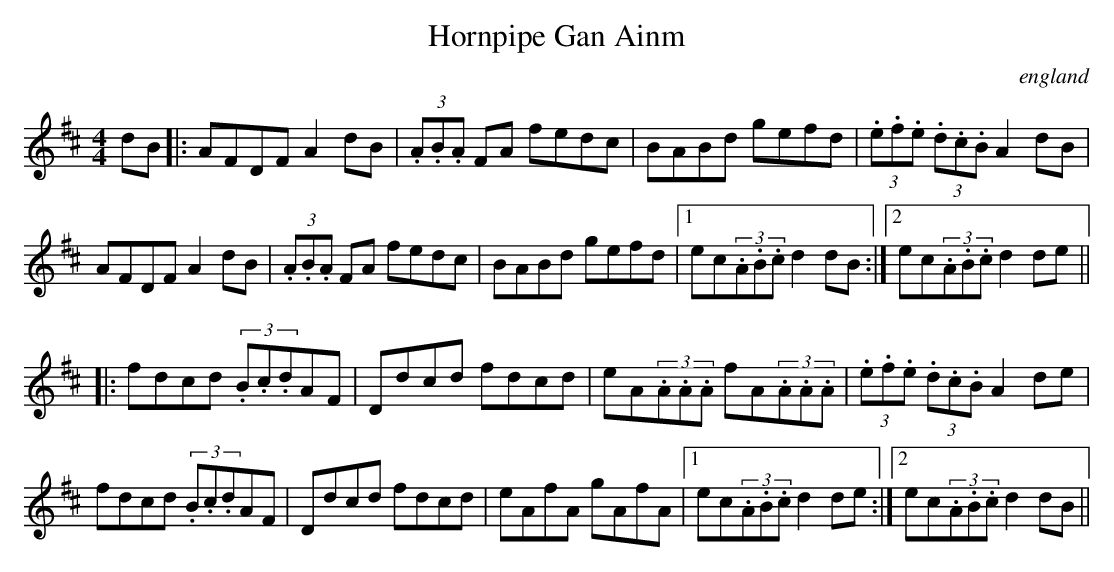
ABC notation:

X:1
T:Hornpipe Gan Ainm
O:england
M:4/4
K:D
dB |: AFDF A2dB | (3.A.B.A FA fedc | BABd gefd | (3.e.f.e (3.d.c.B A2dB |
AFDF A2dB | (3.A.B.A FA fedc | BABd gefd |1 ec(3.A.B.c d2dB :|2 ec(3.A.B.c d2de ||
|: fdcd (3.B.c.dAF | Ddcd fdcd | eA(3.A.A.A fA(3.A.A.A | (3.e.f.e (3.d.c.B A2de |
fdcd (3.B.c.dAF | Ddcd fdcd | eAfA gAfA |1 ec(3.A.B.c d2de :|2 ec(3.A.B.c d2dB ||
